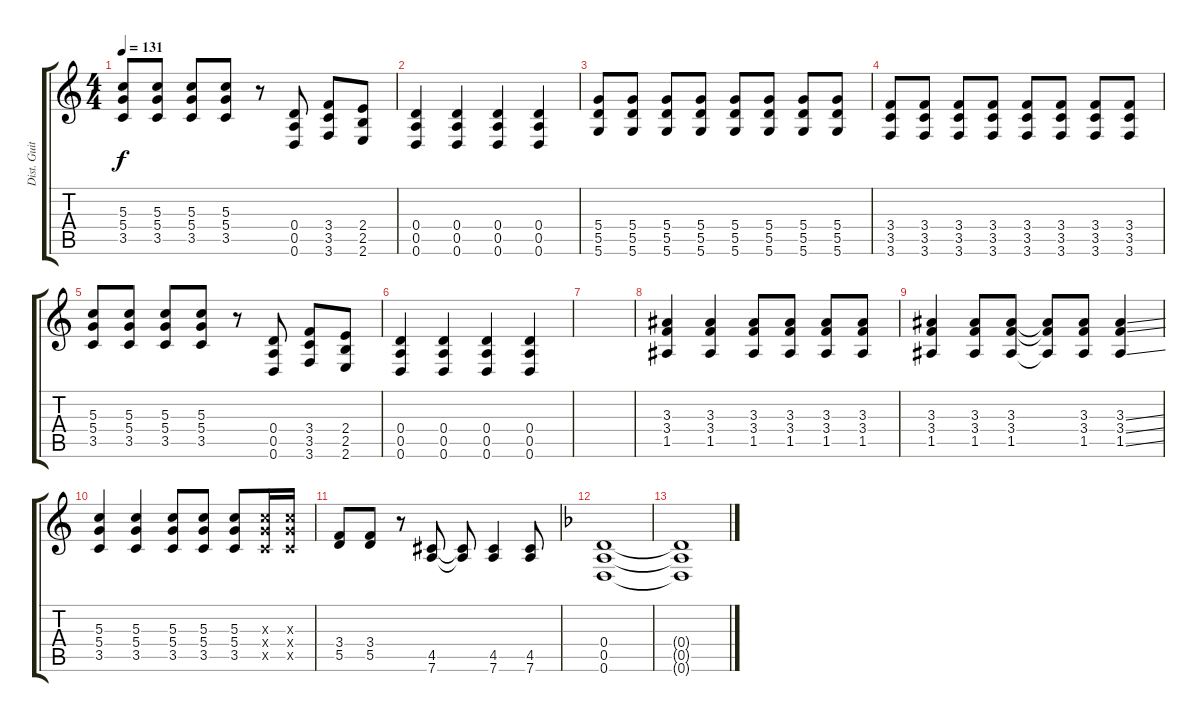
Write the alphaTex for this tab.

\track ("Dist. Guitar 1" "Dist. Guit") {instrument distortionguitar}
\staff {score tabs}
\tuning (E4 B3 G3 D3 A2 D2) {hide}
\ts (4 4)
\tempo 131
\clef g2
\ks c
(5.3 5.4 3.5).8{dy f} (5.3 5.4 3.5).8 (5.3 5.4 3.5).8 (5.3 5.4 3.5).8 r.8 (0.4 0.5 0.6).8 (3.4 3.5 3.6).8 (2.4 2.5 2.6).8 |
(0.4 0.5 0.6).4 (0.4 0.5 0.6).4 (0.4 0.5 0.6).4 (0.4 0.5 0.6).4 |
(5.4 5.5 5.6).8 (5.4 5.5 5.6).8 (5.4 5.5 5.6).8 (5.4 5.5 5.6).8 (5.4 5.5 5.6).8 (5.4 5.5 5.6).8 (5.4 5.5 5.6).8 (5.4 5.5 5.6).8 |
(3.4 3.5 3.6).8 (3.4 3.5 3.6).8 (3.4 3.5 3.6).8 (3.4 3.5 3.6).8 (3.4 3.5 3.6).8 (3.4 3.5 3.6).8 (3.4 3.5 3.6).8 (3.4 3.5 3.6).8 |
(5.3 5.4 3.5).8 (5.3 5.4 3.5).8 (5.3 5.4 3.5).8 (5.3 5.4 3.5).8 r.8 (0.4 0.5 0.6).8 (3.4 3.5 3.6).8 (2.4 2.5 2.6).8 |
(0.4 0.5 0.6).4 (0.4 0.5 0.6).4 (0.4 0.5 0.6).4 (0.4 0.5 0.6).4 |
|
(3.3 3.4 1.5).4 (3.3 3.4 1.5).4 (3.3 3.4 1.5).8 (3.3 3.4 1.5).8 (3.3 3.4 1.5).8 (3.3 3.4 1.5).8 |
(3.3 3.4 1.5).4 (3.3 3.4 1.5).8 (3.3 3.4 1.5).8 (3.3{t} 3.4{t} 1.5{t}).8 (3.3 3.4 1.5).8 (3.3{ss} 3.4{ss} 1.5{ss}).4 |
(5.3 5.4 3.5).4 (5.3 5.4 3.5).4 (5.3 5.4 3.5).8 (5.3 5.4 3.5).8 (5.3 5.4 3.5).8 (5.3{x} 5.4{x} 3.5{x}).16 (5.3{x} 5.4{x} 3.5{x}).16 |
(3.4 5.5).8 (3.4 5.5).8 r.8 (4.5 7.6).8 (4.5{t} 7.6{t}).8 (4.5 7.6).4 (4.5 7.6).8 |
\ks f
(0.4 0.5 0.6).1 |
(0.4{t} 0.5{t} 0.6{t}).1
